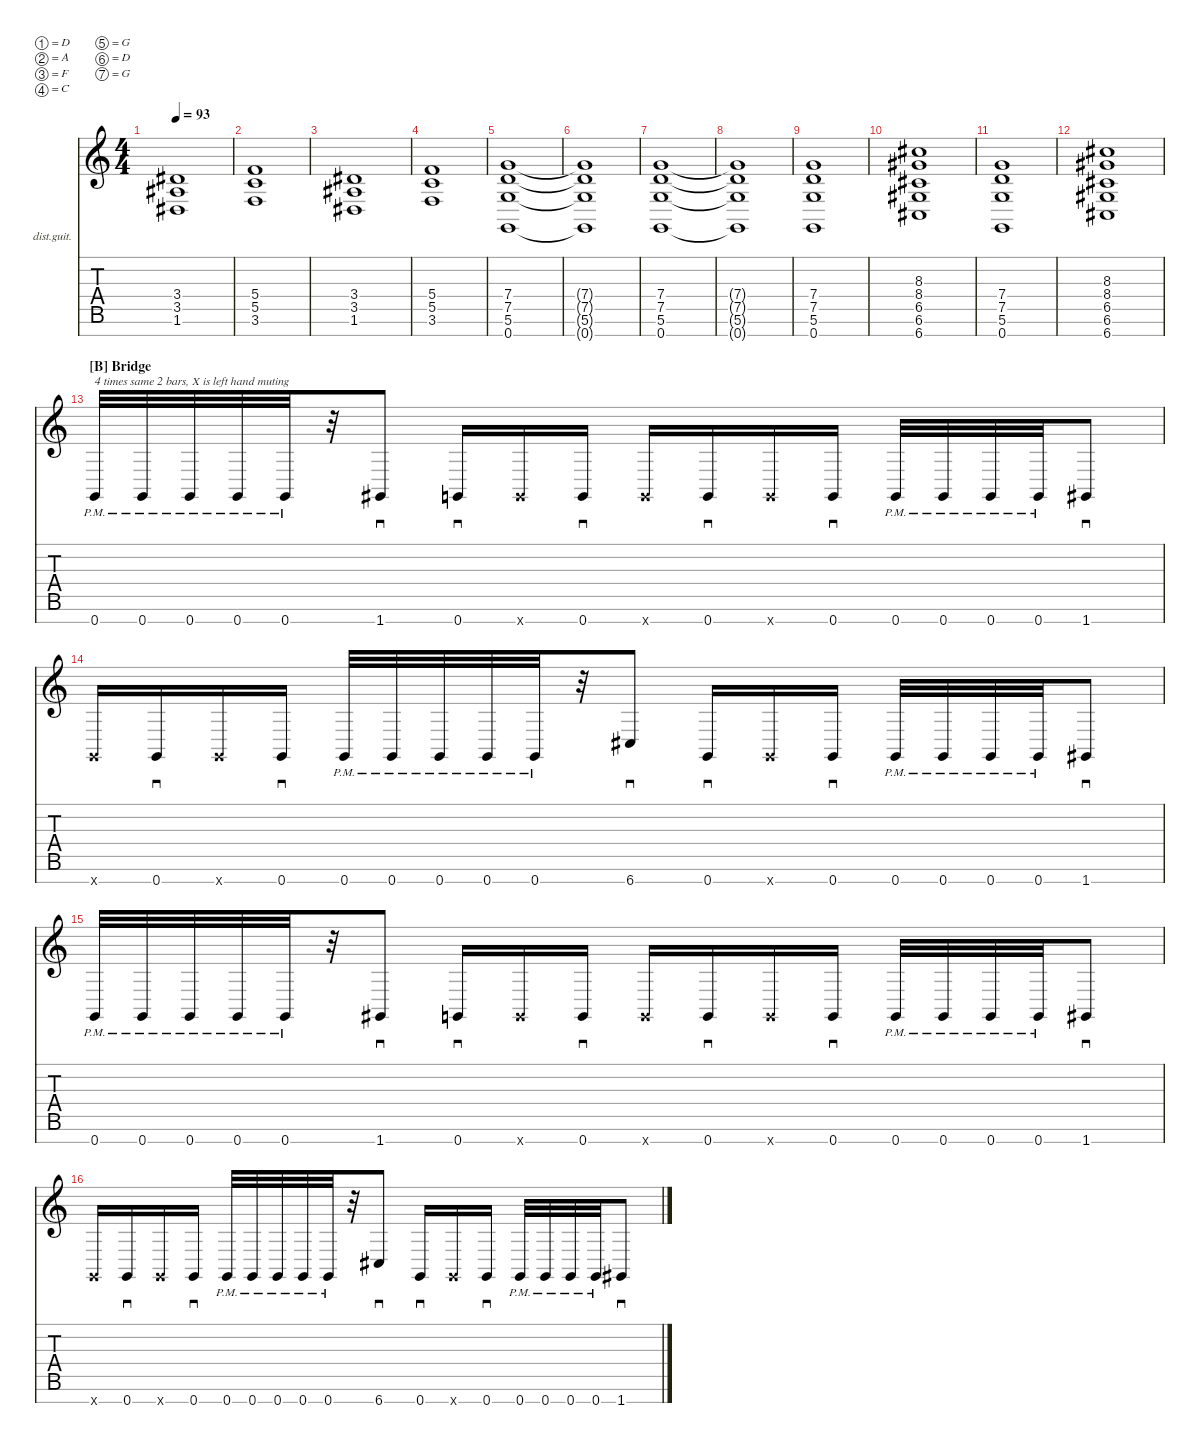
\defaultSystemsLayout 2
\hideDynamics
\bracketExtendMode nobrackets
\firstSystemTrackNameOrientation horizontal
\otherSystemsTrackNameOrientation horizontal
\track ("Distortion Guitar" "dist.guit.") {defaultSystemsLayout 2 instrument distortionguitar}
\staff {score tabs}
\tuning (D4 A3 F3 C3 G2 D2 G1)
\ts (4 4)
\tempo 93
\clef g2
\ks c
(1.6{acc #} 3.5{acc #} 3.4{acc #}).1{dy mf beam Up} |
(3.6 5.5 5.4).1{beam Up} |
(1.6{acc #} 3.5{acc #} 3.4{acc #}).1{beam Up} |
(3.6 5.5 5.4).1{beam Up} |
(5.6 7.5 7.4 0.7).1{beam Up} |
(5.6{t} 7.5{t} 7.4{t} 0.7{t}).1{beam Up} |
(5.6 7.5 7.4 0.7).1{beam Up} |
(5.6{t} 7.5{t} 7.4{t} 0.7{t}).1{beam Up} |
(5.6 7.5 7.4 0.7).1{beam Up} |
(6.7{acc #} 6.6{acc #} 6.5{acc #} 8.4{acc #} 8.3{acc #}).1{beam Up} |
(5.6 7.5 7.4 0.7).1{beam Up} |
(6.7{acc #} 6.6{acc #} 6.5{acc #} 8.4{acc #} 8.3{acc #}).1{beam Up} |
\section ("B" "Bridge")
0.7{pm}.32{txt "4 times same 2 bars, X is left hand muting" beam Up} 0.7{pm}.32{beam Up} 0.7{pm}.32{beam Up} 0.7{pm}.32{beam Up} 0.7{pm}.32{beam Up} r.32{beam Up} 1.7{acc #}.8{sd beam Up} 0.7.16{sd beam Up} 0.7{x}.16{beam Up} 0.7.16{sd beam Up} 0.7{x}.16{beam Up} 0.7.16{sd beam Up} 0.7{x}.16{beam Up} 0.7.16{sd beam Up} 0.7{pm}.32{beam Up} 0.7{pm}.32{beam Up} 0.7{pm}.32{beam Up} 0.7{pm}.32{beam Up} 1.7{acc #}.8{sd beam Up} |
0.7{x}.16{beam Up} 0.7.16{sd beam Up} 0.7{x}.16{beam Up} 0.7.16{sd beam Up} 0.7{pm}.32{beam Up} 0.7{pm}.32{beam Up} 0.7{pm}.32{beam Up} 0.7{pm}.32{beam Up} 0.7{pm}.32{beam Up} r.32{beam Up} 6.7{acc #}.8{sd beam Up} 0.7.16{sd beam Up} 0.7{x}.16{beam Up} 0.7.16{sd beam Up} 0.7{pm}.32{beam Up} 0.7{pm}.32{beam Up} 0.7{pm}.32{beam Up} 0.7{pm}.32{beam Up} 1.7{acc #}.8{sd beam Up} |
0.7{pm}.32{beam Up} 0.7{pm}.32{beam Up} 0.7{pm}.32{beam Up} 0.7{pm}.32{beam Up} 0.7{pm}.32{beam Up} r.32{beam Up} 1.7{acc #}.8{sd beam Up} 0.7.16{sd beam Up} 0.7{x}.16{beam Up} 0.7.16{sd beam Up} 0.7{x}.16{beam Up} 0.7.16{sd beam Up} 0.7{x}.16{beam Up} 0.7.16{sd beam Up} 0.7{pm}.32{beam Up} 0.7{pm}.32{beam Up} 0.7{pm}.32{beam Up} 0.7{pm}.32{beam Up} 1.7{acc #}.8{sd beam Up} |
0.7{x}.16{beam Up} 0.7.16{sd beam Up} 0.7{x}.16{beam Up} 0.7.16{sd beam Up} 0.7{pm}.32{beam Up} 0.7{pm}.32{beam Up} 0.7{pm}.32{beam Up} 0.7{pm}.32{beam Up} 0.7{pm}.32{beam Up} r.32{beam Up} 6.7{acc #}.8{sd beam Up} 0.7.16{sd beam Up} 0.7{x}.16{beam Up} 0.7.16{sd beam Up} 0.7{pm}.32{beam Up} 0.7{pm}.32{beam Up} 0.7{pm}.32{beam Up} 0.7{pm}.32{beam Up} 1.7{acc #}.8{sd beam Up}
